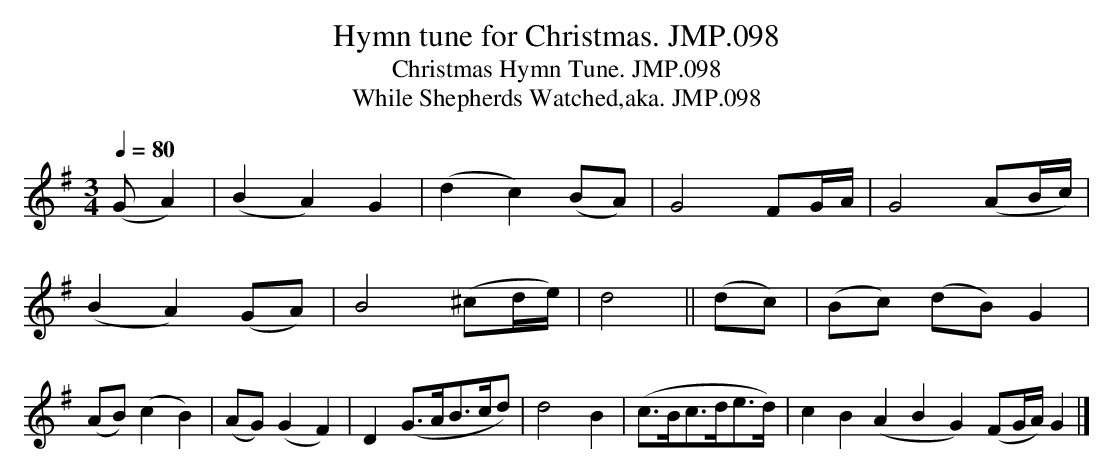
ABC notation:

X:1
T:Hymn tune for Christmas. JMP.098
T:Christmas Hymn Tune. JMP.098
T:While Shepherds Watched,aka. JMP.098
M:3/4
L:1/4
Q:1/4=80
K:G Major
(G/A)/ | (BA)G | (dc) (B/A/) | G2 F/G/4A/4 | G2 (A/B/4c/4) |
(BA) (G/A/) | B2 (^c/d/4e/4) | d2 || (d/c/) | (B/c/) (d/B/)G |
(A/B/) (cB) | (A/G/) (GF) |\
L:1/8
D2 (G>AB>cd) |d4 B2 | (c>Bc>de>d) |\
L:1/4
cB (ABG) (F/G/4A/4) G |]
